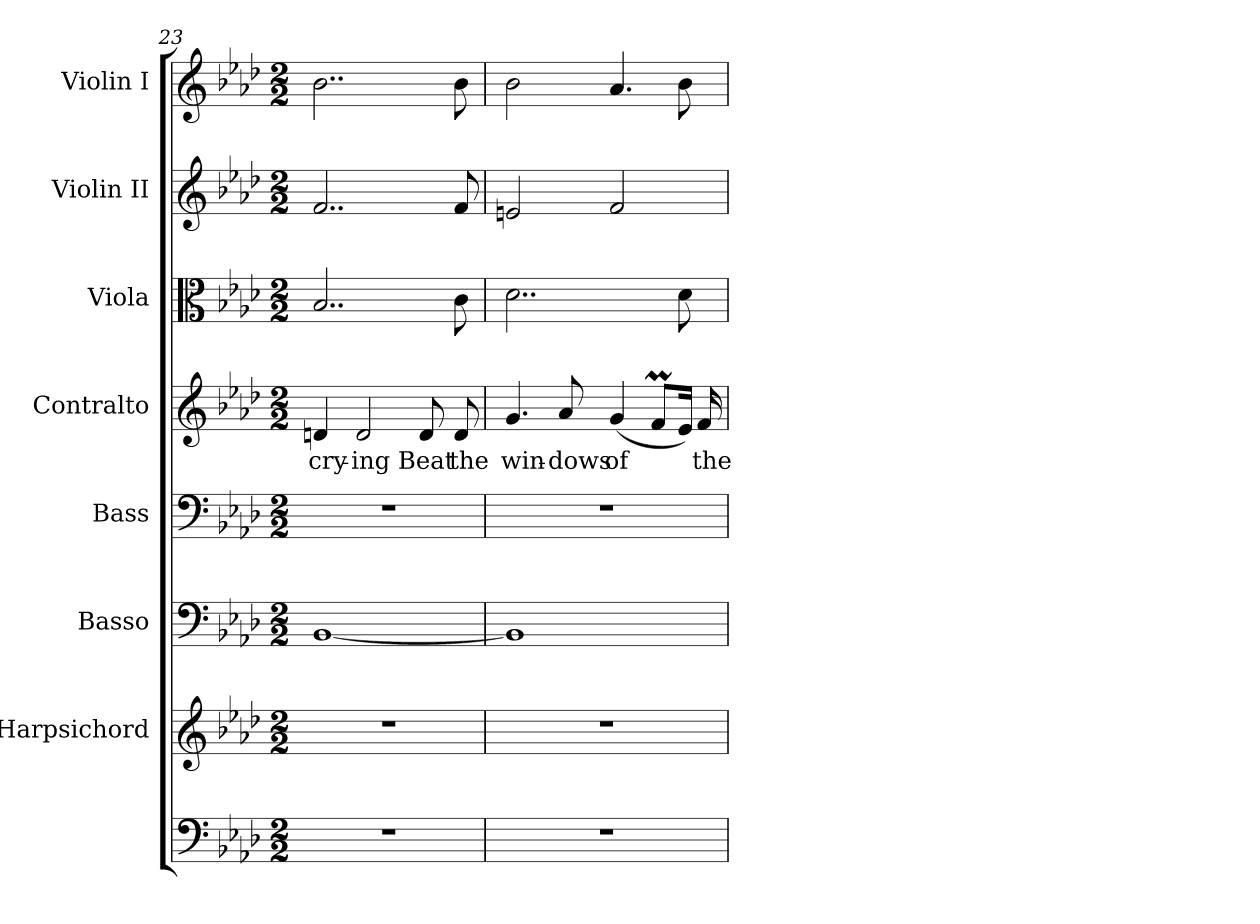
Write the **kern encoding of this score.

**kern	**kern	**kern	**kern	**kern	**text	**kern	**kern	**kern
*part8	*part7	*part6	*part5	*part4	*part4	*part3	*part2	*part1
*staff8	*staff7	*staff6	*staff5	*staff4	*staff4	*staff3	*staff2	*staff1
*	*I"Harpsichord	*I"Basso	*I"Bass	*I"Contralto	*	*I"Viola	*I"Violin II	*I"Violin I
*	*	*	*I'B.	*I'C.	*	*I'Vla.	*I'Vln. II	*I'Vln. I
*clefF4	*clefG2	*clefF4	*clefF4	*clefG2	*	*clefC3	*clefG2	*clefG2
*k[b-e-a-d-]	*k[b-e-a-d-]	*k[b-e-a-d-]	*k[b-e-a-d-]	*k[b-e-a-d-]	*	*k[b-e-a-d-]	*k[b-e-a-d-]	*k[b-e-a-d-]
*f:	*f:	*f:	*f:	*f:	*	*f:	*f:	*f:
*M2/2	*M2/2	*M2/2	*M2/2	*M2/2	*	*M2/2	*M2/2	*M2/2
=23	=23	=23	=23	=23	=23	=23	=23	=23
!	!	!	!	!	!LO:LY:b:color=#000000	!	!	!
1r	1r	[1BB-i	1r	4dni/	cry-	2..B-i/	2..fi/	2..b-i\
!	!	!	!	!	!LO:LY:b:color=#000000	!	!	!
.	.	.	.	2di/	-ing	.	.	.
!	!	!	!	!	!LO:LY:b:color=#000000	!	!	!
.	.	.	.	8di/	Beat	.	.	.
!	!	!	!	!	!LO:LY:b:color=#000000	!	!	!
.	.	.	.	8di/	the	8ci\	8fi/	8b-i\
=24	=24	=24	=24	=24	=24	=24	=24	=24
!	!	!	!	!	!LO:LY:b:color=#000000	!	!	!
1r	1r	1BB-i]	1r	4.gi/	win-	2..d-i\	2eni/	2b-i\
!	!	!	!	!	!LO:LY:b:color=#000000	!	!	!
.	.	.	.	8a-i/	-dows	.	.	.
!	!	!	!	!	!LO:LY:b:color=#000000	!	!	!
.	.	.	.	(4gi/	of	.	2fi/	4.a-i/
.	.	.	.	8fMi/L	.	.	.	.
.	.	.	.	16e-i/Jk)	.	8d-i\	.	8b-i\
!	!	!	!	!	!LO:LY:b:color=#000000	!	!	!
.	.	.	.	16fi/	the	.	.	.
=	=	=	=	=	=	=	=	=
*-	*-	*-	*-	*-	*-	*-	*-	*-
